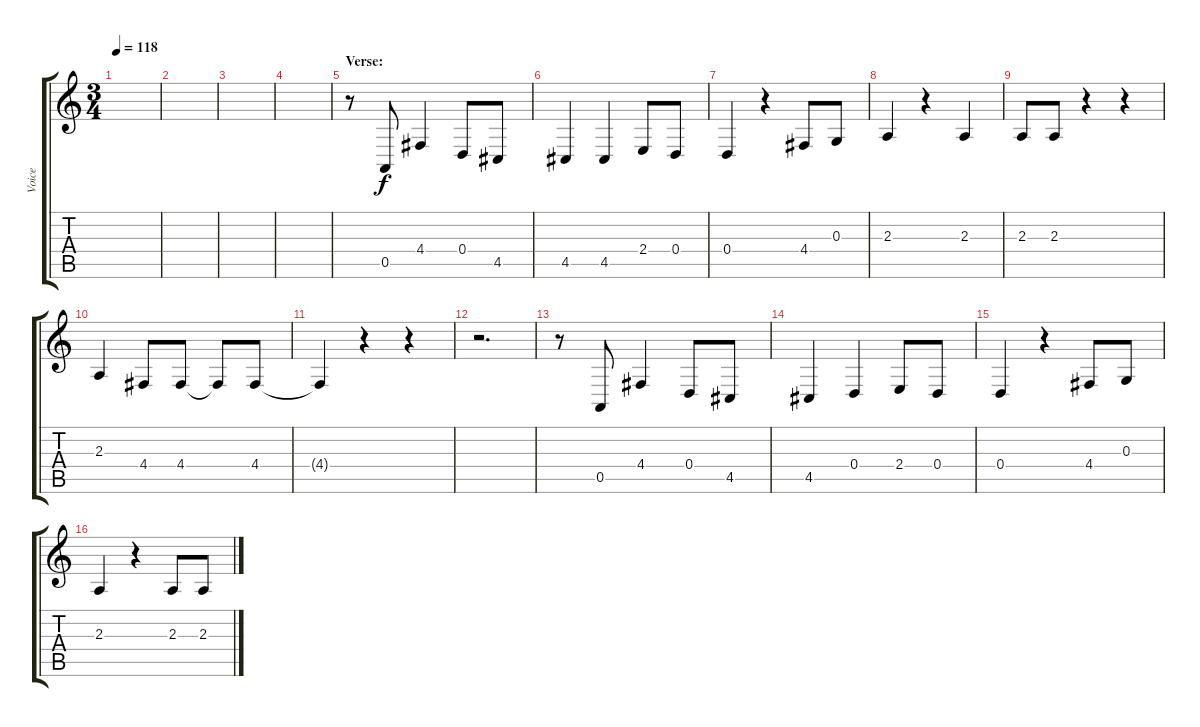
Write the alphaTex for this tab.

\track ("Voice" "Voice") {instrument clarinet}
\staff {score tabs}
\tuning (E4 B3 G3 D3 A2 D2) {hide}
\ts (3 4)
\tempo 118
\clef g2
\ks c
|
|
|
|
\section ("" "Verse:")
r.8 0.5.8 4.4.4 0.4.8 4.5.8 |
4.5.4 4.5.4 2.4.8 0.4.8 |
0.4.4 r.4 4.4.8 0.3.8 |
2.3.4 r.4 2.3.4 |
2.3.8 2.3.8 r.4 r.4 |
2.3.4 4.4.8 4.4.8 4.4{t}.8 4.4.8 |
4.4{t}.4 r.4 r.4 |
r.2{d} |
r.8 0.5.8 4.4.4 0.4.8 4.5.8 |
4.5.4 0.4.4 2.4.8 0.4.8 |
0.4.4 r.4 4.4.8 0.3.8 |
2.3.4 r.4 2.3.8 2.3.8
